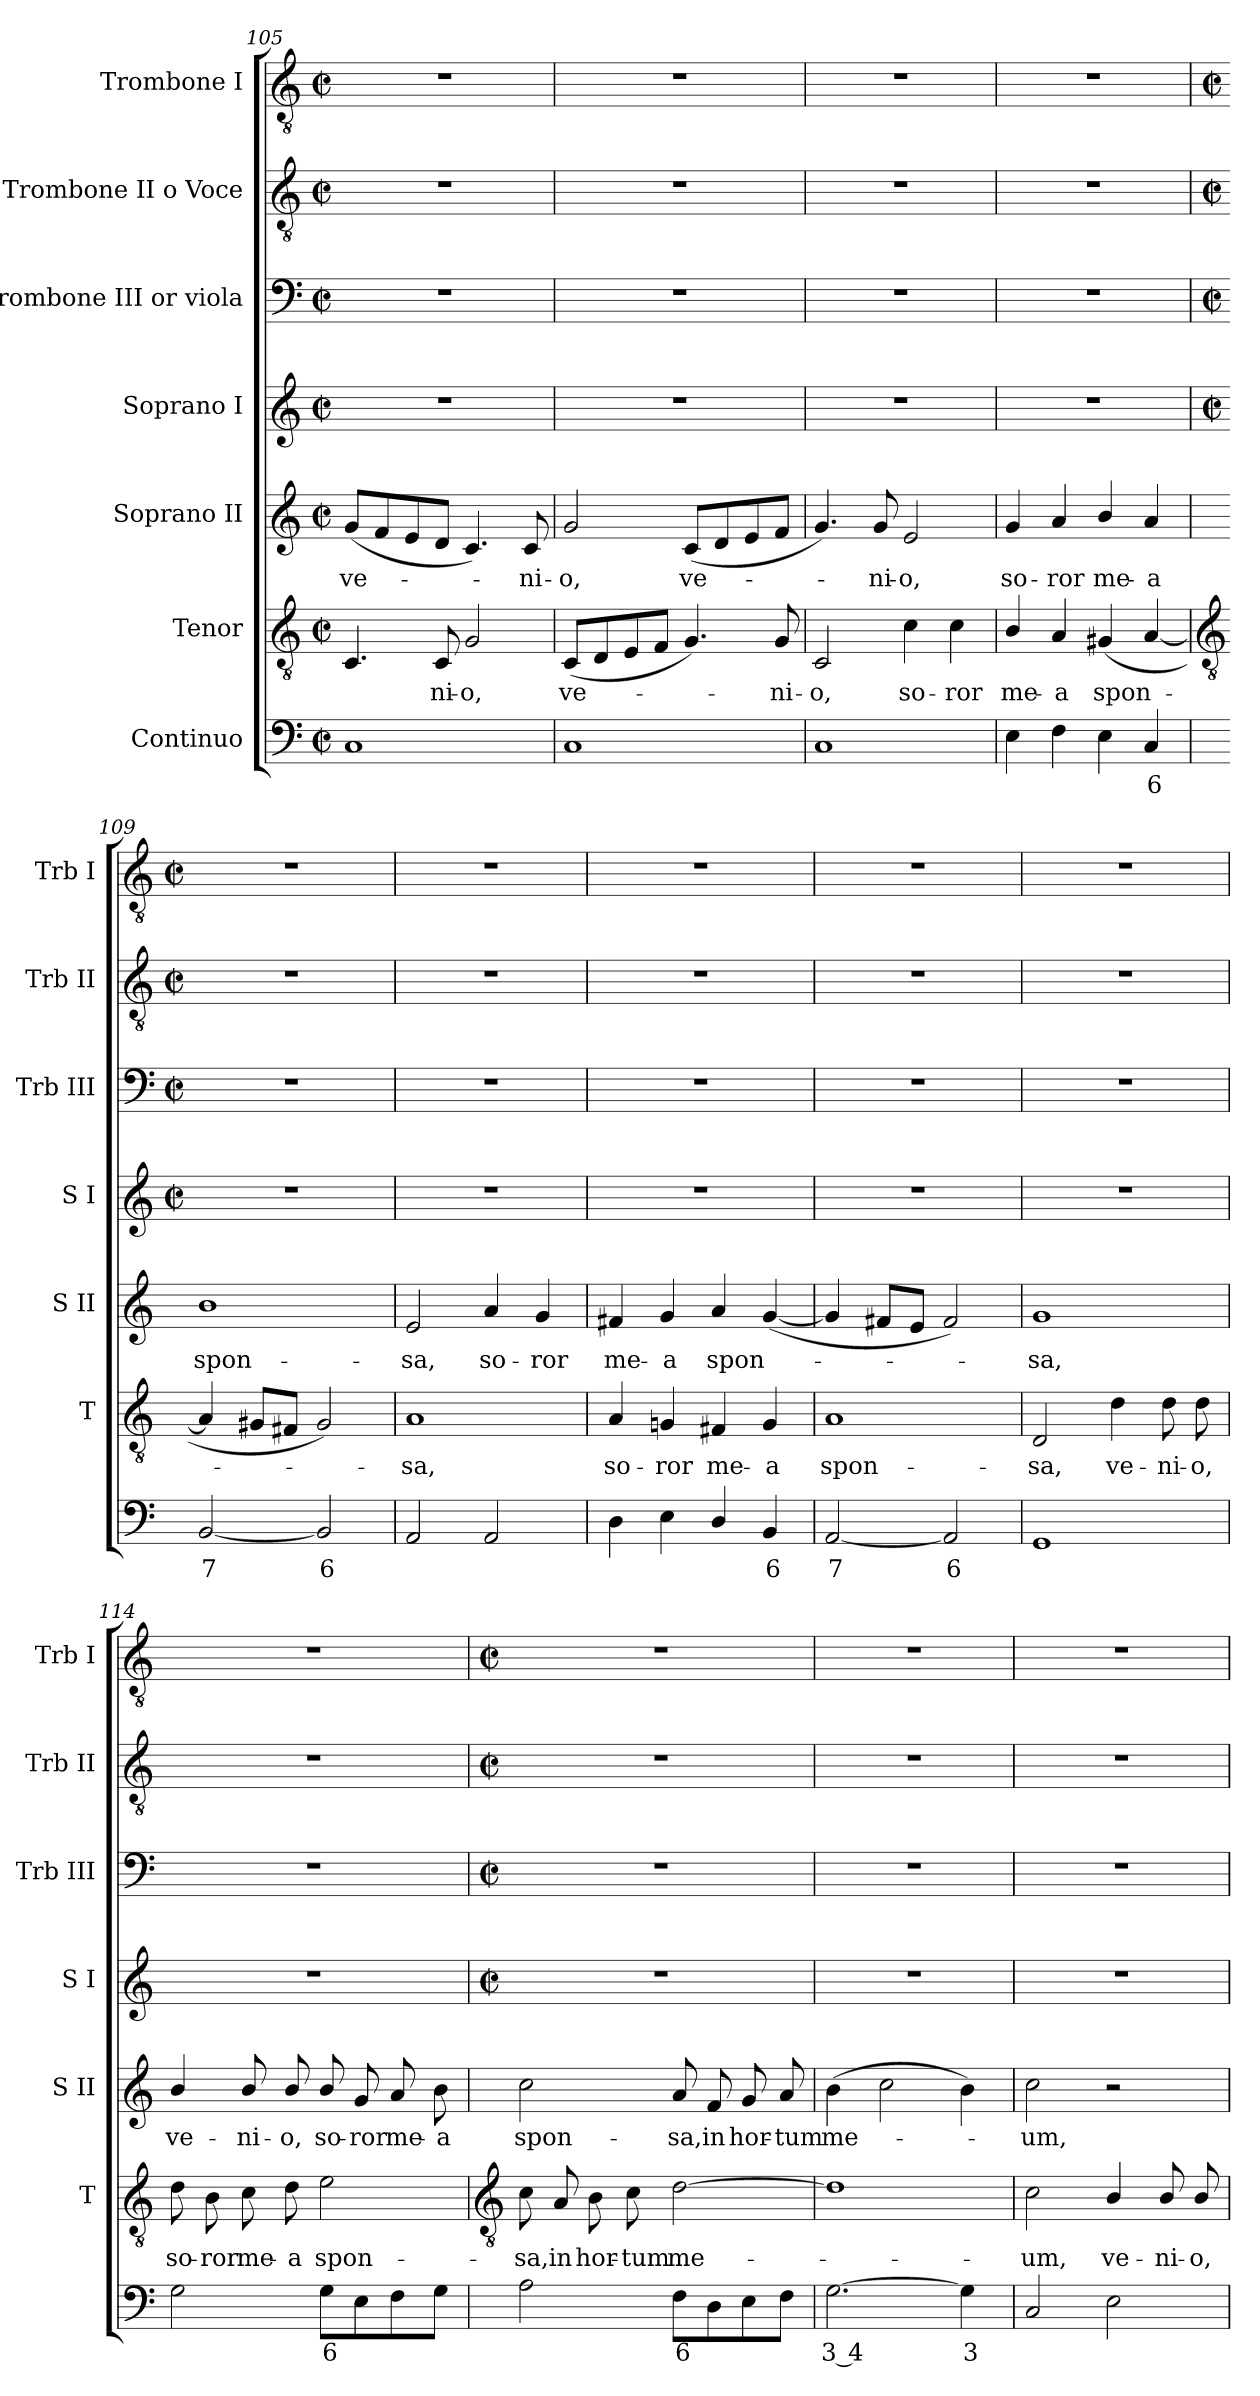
**kern	**text	**kern	**text	**kern	**text	**kern	**kern	**kern	**kern
*part7	*part7	*part6	*part6	*part5	*part5	*part4	*part3	*part2	*part1
*staff7	*staff7	*staff6	*staff6	*staff5	*staff5	*staff4	*staff3	*staff2	*staff1
*I"Continuo	*	*I"Tenor	*	*I"Soprano II	*	*I"Soprano I	*I"Trombone III or viola	*I"Trombone II o Voce	*I"Trombone I
*	*	*I'T	*	*I'S II	*	*I'S I	*I'Trb III	*I'Trb II	*I'Trb I
*clefF4	*	*clefGv2	*	*clefG2	*	*clefG2	*clefF4	*clefGv2	*clefGv2
*k[]	*	*k[]	*	*k[]	*	*k[]	*k[]	*k[]	*k[]
*C:	*	*C:	*	*C:	*	*C:	*C:	*C:	*C:
*M2/2	*	*M2/2	*	*M2/2	*	*M2/2	*M2/2	*M2/2	*M2/2
*met(c|)	*	*met(c|)	*	*met(c|)	*	*met(c|)	*met(c|)	*met(c|)	*met(c|)
=105	=105	=105	=105	=105	=105	=105	=105	=105	=105
!	!	!	!	!	!LO:LY:b	!	!	!	!
1C	.	4.C	.	(<8gL	ve-	1r	1r	1r	1r
.	.	.	.	8f	.	.	.	.	.
.	.	.	.	8e	.	.	.	.	.
!	!	!	!LO:LY:b	!	!	!	!	!	!
.	.	8C	ni-	8dJ	.	.	.	.	.
!	!	!	!LO:LY:b	!	!	!	!	!	!
.	.	2G	-o,	4.c)	.	.	.	.	.
!	!	!	!	!	!LO:LY:b	!	!	!	!
.	.	.	.	8c	ni-	.	.	.	.
=106	=106	=106	=106	=106	=106	=106	=106	=106	=106
!	!	!	!LO:LY:b	!	!LO:LY:b	!	!	!	!
1C	.	(<8CL	ve-	2g	-o,	1r	1r	1r	1r
.	.	8D	.	.	.	.	.	.	.
.	.	8E	.	.	.	.	.	.	.
.	.	8FJ	.	.	.	.	.	.	.
!	!	!	!	!	!LO:LY:b	!	!	!	!
.	.	4.G)	.	(<8cL	ve-	.	.	.	.
.	.	.	.	8d	.	.	.	.	.
.	.	.	.	8e	.	.	.	.	.
!	!	!	!LO:LY:b	!	!	!	!	!	!
.	.	8G	ni-	8fJ	.	.	.	.	.
=107	=107	=107	=107	=107	=107	=107	=107	=107	=107
!	!	!	!LO:LY:b	!	!	!	!	!	!
1C	.	2C	-o,	4.g)	.	1r	1r	1r	1r
!	!	!	!	!	!LO:LY:b	!	!	!	!
.	.	.	.	8g	ni-	.	.	.	.
!	!	!	!LO:LY:b	!	!LO:LY:b	!	!	!	!
.	.	4c	so-	2e	-o,	.	.	.	.
!	!	!	!LO:LY:b	!	!	!	!	!	!
.	.	4c	-ror	.	.	.	.	.	.
=108	=108	=108	=108	=108	=108	=108	=108	=108	=108
!	!	!	!LO:LY:b	!	!LO:LY:b	!	!	!	!
4E	.	4B/	me-	4g	so-	1r	1r	1r	1r
!	!	!	!LO:LY:b	!	!LO:LY:b	!	!	!	!
4F	.	4A	-a	4a	-ror	.	.	.	.
!	!	!	!LO:LY:b	!	!LO:LY:b	!	!	!	!
4E	.	(<4G#X	spon-	4b/	me-	.	.	.	.
!	!LO:LY:b	!	!	!	!LO:LY:b	!	!	!	!
4C	6	[4A	.	4a	-a	.	.	.	.
!!LO:LB:g=z
=109	=109	=109	=109	=109	=109	=109	=109	=109	=109
*	*	*clefGv2	*	*	*	*	*	*	*
*	*	*	*	*	*	*M2/2	*M2/2	*M2/2	*M2/2
*	*	*	*	*	*	*met(c|)	*met(c|)	*met(c|)	*met(c|)
!	!LO:LY:b	!	!	!	!LO:LY:b	!	!	!	!
[2BB	7	4A]	.	1b	spon-	1r	1r	1r	1r
.	.	8G#XL	.	.	.	.	.	.	.
.	.	8F#XJ	.	.	.	.	.	.	.
!	!LO:LY:b	!	!	!	!	!	!	!	!
2BB]	6	2G#)	.	.	.	.	.	.	.
=110	=110	=110	=110	=110	=110	=110	=110	=110	=110
!	!	!	!LO:LY:b	!	!LO:LY:b	!	!	!	!
2AA	.	1A	sa,	2e	-sa,	1r	1r	1r	1r
!	!	!	!	!	!LO:LY:b	!	!	!	!
2AA	.	.	.	4a	so-	.	.	.	.
!	!	!	!	!	!LO:LY:b	!	!	!	!
.	.	.	.	4g	-ror	.	.	.	.
=111	=111	=111	=111	=111	=111	=111	=111	=111	=111
!	!	!	!LO:LY:b	!	!LO:LY:b	!	!	!	!
4D	.	4A	so-	4f#X	me-	1r	1r	1r	1r
!	!	!	!LO:LY:b	!	!LO:LY:b	!	!	!	!
4E	.	4Gn	-ror	4g	-a	.	.	.	.
!	!	!	!LO:LY:b	!	!LO:LY:b	!	!	!	!
4D/	.	4F#X	me-	4a	spon-	.	.	.	.
!	!LO:LY:b	!	!LO:LY:b	!	!	!	!	!	!
4BB	6	4G	-a	(<[4g	.	.	.	.	.
=112	=112	=112	=112	=112	=112	=112	=112	=112	=112
!	!LO:LY:b	!	!LO:LY:b	!	!	!	!	!	!
[2AA	7	1A	spon-	4g]	.	1r	1r	1r	1r
.	.	.	.	8f#XL	.	.	.	.	.
.	.	.	.	8eJ	.	.	.	.	.
!	!LO:LY:b	!	!	!	!	!	!	!	!
2AA]	6	.	.	2f#)	.	.	.	.	.
=113	=113	=113	=113	=113	=113	=113	=113	=113	=113
!	!	!	!LO:LY:b	!	!LO:LY:b	!	!	!	!
1GG	.	2D	-sa,	1g	sa,	1r	1r	1r	1r
!	!	!	!LO:LY:b	!	!	!	!	!	!
.	.	4d	ve-	.	.	.	.	.	.
!	!	!	!LO:LY:b	!	!	!	!	!	!
.	.	8d	-ni-	.	.	.	.	.	.
!	!	!	!LO:LY:b	!	!	!	!	!	!
.	.	8d	-o,	.	.	.	.	.	.
=114	=114	=114	=114	=114	=114	=114	=114	=114	=114
!	!	!	!LO:LY:b	!	!LO:LY:b	!	!	!	!
2G	.	8d	so-	4b/	ve-	1r	1r	1r	1r
!	!	!	!LO:LY:b	!	!	!	!	!	!
.	.	8B	-ror	.	.	.	.	.	.
!	!	!	!LO:LY:b	!	!LO:LY:b	!	!	!	!
.	.	8c	me-	8b/	-ni-	.	.	.	.
!	!	!	!LO:LY:b	!	!LO:LY:b	!	!	!	!
.	.	8d	-a	8b/	-o,	.	.	.	.
!	!LO:LY:b	!	!LO:LY:b	!	!LO:LY:b	!	!	!	!
8GL	6	2e	spon-	8b/	so-	.	.	.	.
!	!	!	!	!	!LO:LY:b	!	!	!	!
8E	.	.	.	8g	-ror	.	.	.	.
!	!	!	!	!	!LO:LY:b	!	!	!	!
8F	.	.	.	8a	me-	.	.	.	.
!	!	!	!	!	!LO:LY:b	!	!	!	!
8GJ	.	.	.	8b	-a	.	.	.	.
!!LO:LB:g=z
=115	=115	=115	=115	=115	=115	=115	=115	=115	=115
*	*	*clefGv2	*	*	*	*	*	*	*
*	*	*	*	*	*	*M2/2	*M2/2	*M2/2	*M2/2
*	*	*	*	*	*	*met(c|)	*met(c|)	*met(c|)	*met(c|)
!	!	!	!LO:LY:b	!	!LO:LY:b	!	!	!	!
2A	.	8c	-sa,	2cc	spon-	1r	1r	1r	1r
!	!	!	!LO:LY:b	!	!	!	!	!	!
.	.	8A	in	.	.	.	.	.	.
!	!	!	!LO:LY:b	!	!	!	!	!	!
.	.	8B	hor-	.	.	.	.	.	.
!	!	!	!LO:LY:b	!	!	!	!	!	!
.	.	8c	-tum	.	.	.	.	.	.
!	!LO:LY:b	!	!LO:LY:b	!	!LO:LY:b	!	!	!	!
8FL	6	[2d	me-	8a	-sa,	.	.	.	.
!	!	!	!	!	!LO:LY:b	!	!	!	!
8D	.	.	.	8f	in	.	.	.	.
!	!	!	!	!	!LO:LY:b	!	!	!	!
8E	.	.	.	8g	hor-	.	.	.	.
!	!	!	!	!	!LO:LY:b	!	!	!	!
8FJ	.	.	.	8a	-tum	.	.	.	.
=116	=116	=116	=116	=116	=116	=116	=116	=116	=116
!	!LO:LY:b	!	!	!	!LO:LY:b	!	!	!	!
[2.G	3 4	1d]	.	(>4b	me-	1r	1r	1r	1r
.	.	.	.	2cc	.	.	.	.	.
!	!LO:LY:b	!	!	!	!	!	!	!	!
4G]	3	.	.	4b)	.	.	.	.	.
=117	=117	=117	=117	=117	=117	=117	=117	=117	=117
!	!	!	!LO:LY:b	!	!LO:LY:b	!	!	!	!
2C	.	2c	um,	2cc	um,	1r	1r	1r	1r
!	!	!	!LO:LY:b	!	!	!	!	!	!
2E	.	4B/	ve-	2r	.	.	.	.	.
!	!	!	!LO:LY:b	!	!	!	!	!	!
.	.	8B/	-ni-	.	.	.	.	.	.
!	!	!	!LO:LY:b	!	!	!	!	!	!
.	.	8B/	-o,	.	.	.	.	.	.
=	=	=	=	=	=	=	=	=	=
*-	*-	*-	*-	*-	*-	*-	*-	*-	*-
